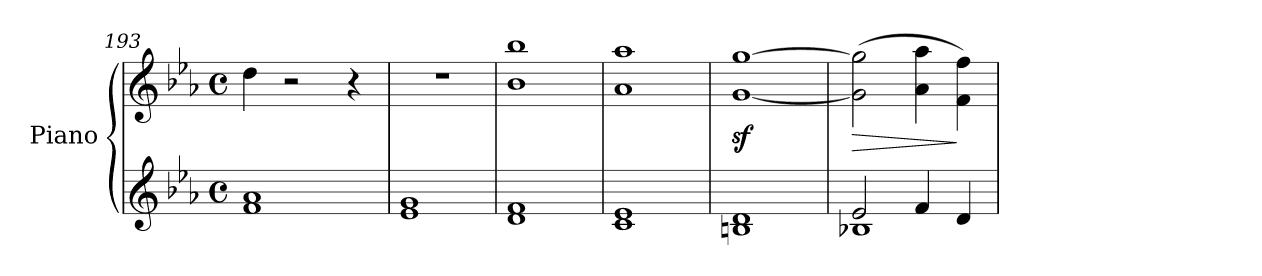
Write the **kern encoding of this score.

**kern	**kern	**dynam
*part1	*part1	*part1
*staff2	*staff1	*staff1/2
*I"Piano	*	*
*I'Pno	*	*
*clefG2	*clefG2	*
*k[b-e-a-]	*k[b-e-a-]	*
*M4/4	*M4/4	*
*met(c)	*met(c)	*
=193	=193	=193
1f 1a-	4dd\	.
.	2r	.
.	4r	.
=194	=194	=194
1e- 1g	1r	.
=195	=195	=195
1d 1f	1b- 1bb-	.
=196	=196	=196
!	!	!LO:DY:b
1c 1e-	1a- 1aa-	other-dynamics
=197	=197	=197
1Bn 1d	[1gz< [1ggz<	.
=198	=198	=198
*^	*	*
!	!	!	!LO:HP:b
2e-/	1B-X	(>2g\] 2gg\]	>
4f/	.	4a-\ 4aa-\	.
4d/	.	4f\ 4ff\)	]
*v	*v	*	*
=	=	=
*-	*-	*-
